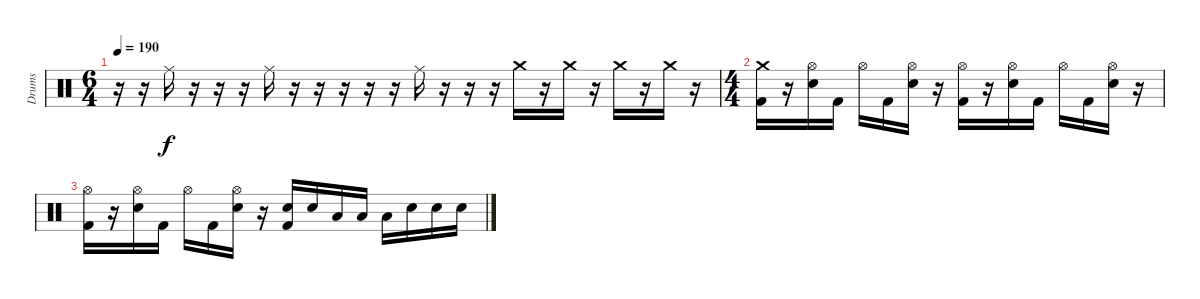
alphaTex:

\track ("Drums" "Drums") {instrument percussion}
\staff {score}
\articulation defaults
\ts (6 4)
\tempo 190
\clef neutral
\ks c
r.16{dy f} r.16 "Ride (middle)".16 r.16 r.16 r.16 "Ride (middle)".16 r.16 r.16 r.16 r.16 r.16 "Ride (middle)".16 r.16 r.16 r.16 "Crash medium (hit)".16 r.16 "Crash medium (hit)".16 r.16 "Crash medium (hit)".16 r.16 "Crash medium (hit)".16 r.16 |
\ts (4 4)
("Crash medium (hit)" "Kick (hit) 2").16 r.16 ("Hi-Hat (open)" "Electric Snare (hit)").16 "Kick (hit) 2".16 "Hi-Hat (open)".16 "Kick (hit) 2".16 ("Hi-Hat (open)" "Electric Snare (hit)").16 r.16 ("Hi-Hat (open)" "Kick (hit) 2").16 r.16 ("Hi-Hat (open)" "Electric Snare (hit)").16 "Kick (hit) 2".16 "Hi-Hat (open)".16 "Kick (hit) 2".16 ("Hi-Hat (open)" "Electric Snare (hit)").16 r.16 |
("Hi-Hat (open)" "Kick (hit) 2").16 r.16 ("Hi-Hat (open)" "Electric Snare (hit)").16 "Kick (hit) 2".16 "Hi-Hat (open)".16 "Kick (hit) 2".16 ("Hi-Hat (open)" "Electric Snare (hit)").16 r.16 ("Electric Snare (hit)" "Kick (hit) 2").16 "Electric Snare (hit)".16 "Low Floor Tom (hit)".16 "Low Floor Tom (hit)".16 "Low Floor Tom (hit)".16 "Electric Snare (hit)".16 "Electric Snare (hit)".16 "Electric Snare (hit)".16
